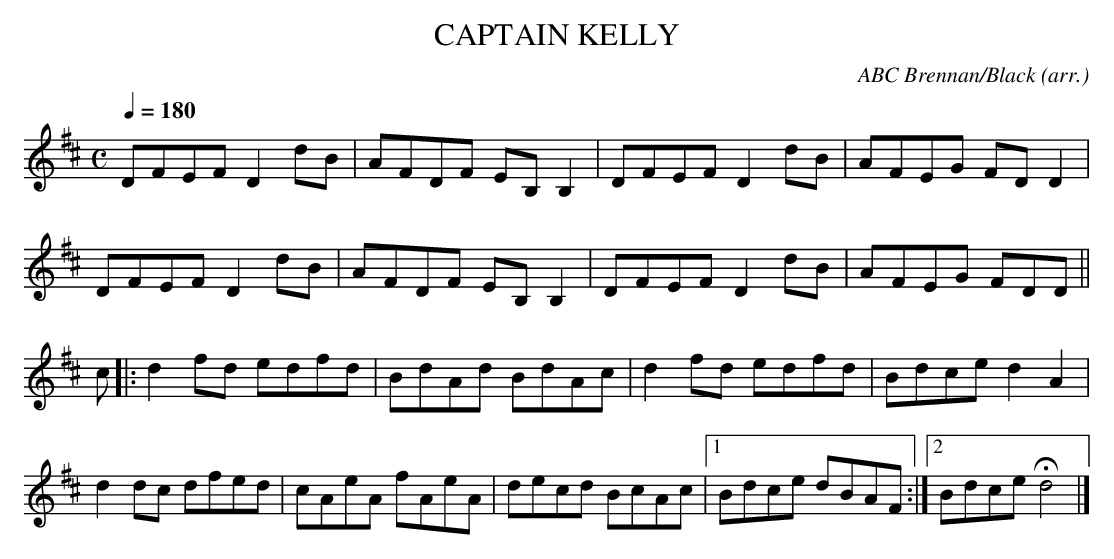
X:1
T:CAPTAIN KELLY
C:ABC Brennan/Black (arr.)
M:C
L:1/8
Q:1/4=180
K:D
DFEF D2dB|AFDF EB,B,2|DFEF D2dB|AFEG FDD2|
DFEF D2dB|AFDF EB,B,2|DFEF D2dB|AFEG FDD||
c|:d2fd edfd|BdAd BdAc|d2fd edfd|Bdce d2A2|
d2dc dfed|cAeA fAeA|decd BcAc|1 Bdce dBAF:|\
[2 Bdce Hd4|]
